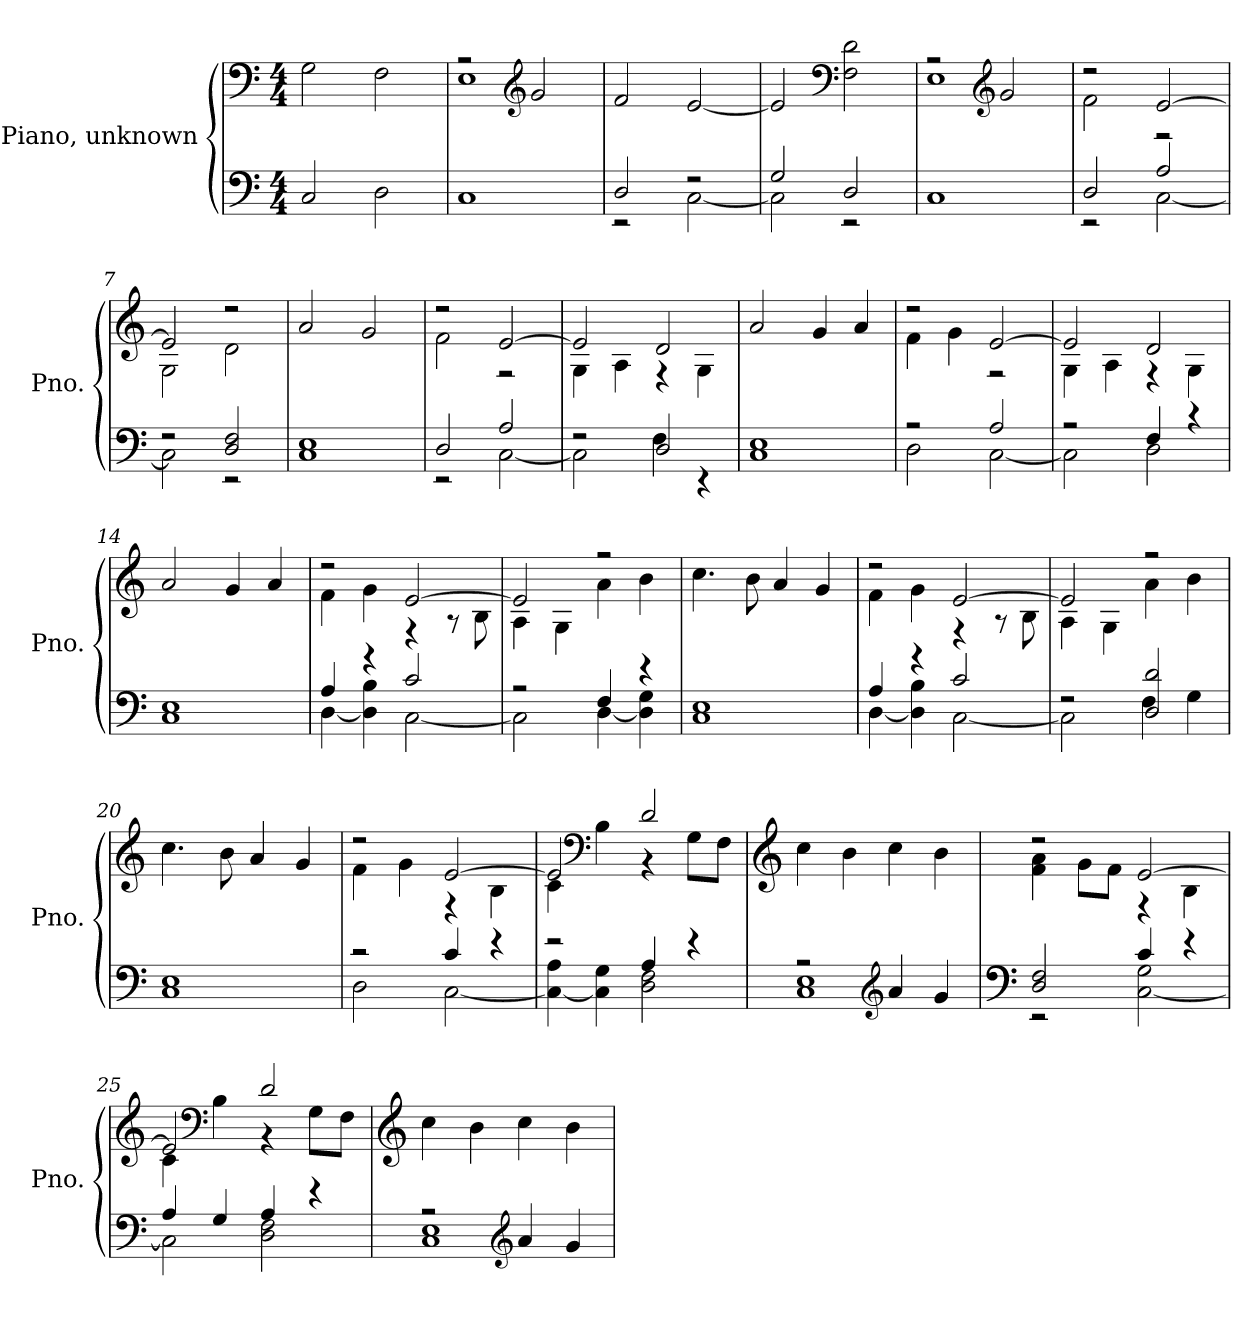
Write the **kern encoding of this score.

**kern	**kern
*part1	*part1
*staff2	*staff1
*I"Piano, unknown	*
*I'Pno.	*
*clefF4	*clefF4
*k[]	*k[]
*M4/4	*M4/4
*MM147	*MM147
=1	=1
2C/	2G\
2D\	2F\
=2	=2
*	*^
1C	2r	1E
*	*clefG2	*
.	2g/	.
*	*v	*v
=3	=3
*^	*
2D/	2r	2f/
2r	[2C\	[2e/
=4	=4	=4
2G/	2C\]	2e/]
*	*	*clefF4
2D/	2r	2F\ 2d\
*v	*v	*
=5	=5
*	*^
1C	2r	1E
*	*clefG2	*
.	2g/	.
=6	=6	=6
*^	*	*
2D/	2r	2r	2f\
2A/	[2C\	[2e/	2r
=7	=7	=7	=7
2r	2C\]	2e/]	2G\
2D/ 2F/	2r	2r	2d\
*v	*v	*	*
*	*v	*v
=8	=8
1C 1E	2a/
.	2g/
=9	=9
*^	*^
2D/	2r	2r	2f\
2A/	[2C\	[2e/	2r
=10	=10	=10	=10
2r	2C\]	2e/]	4G\
.	.	.	4A\
2D/	4F\	2d/	4r
.	4r	.	4G\
*v	*v	*	*
*	*v	*v
!!LO:LB:g=z
=11	=11
1C 1E	2a/
.	4g/
.	4a/
=12	=12
*^	*^
2r	2D\	2r	4f\
.	.	.	4g\
2A/	[2C\	[2e/	2r
=13	=13	=13	=13
2r	2C\]	2e/]	4G\
.	.	.	4A\
4F/	2D\	2d/	4r
4r	.	.	4G\
*v	*v	*	*
*	*v	*v
=14	=14
1C 1E	2a/
.	4g/
.	4a/
=15	=15
*^	*^
4A/	[4D\	2r	4f\
4r	4D\] 4B\	.	4g\
2c/	[2C\	[2e/	4r
.	.	.	8r
.	.	.	8B\
=16	=16	=16	=16
2r	2C\]	2e/]	4A\
.	.	.	4G\
4F/	[4D\	2r	4a\
4r	4D\] 4G\	.	4b\
*v	*v	*	*
*	*v	*v
=17	=17
1C 1E	4.cc\
.	8b\
.	4a/
.	4g/
=18	=18
*^	*^
4A/	[4D\	2r	4f\
4r	4D\] 4B\	.	4g\
2c/	[2C\	[2e/	4r
.	.	.	8r
.	.	.	8B\
!!LO:LB:g=z	!!
=19	=19	=19	=19
2r	2C\]	2e/]	4A\
.	.	.	4G\
2D/ 2d/	4F\	2r	4a\
.	4G\	.	4b\
*v	*v	*	*
*	*v	*v
=20	=20
1C 1E	4.cc\
.	8b\
.	4a/
.	4g/
=21	=21
*^	*^
2r	2D\	2r	4f\
.	.	.	4g\
4c/	[2C\	[2e/	4r
4r	.	.	4B\
=22	=22	=22	=22
2r	4C\_ 4A\	2e/]	4c\
*	*	*clefF4	*
.	4C\] 4G\	.	4B\
4A/	2D\ 2F\	2d/	4r
4r	.	.	8G\L
.	.	.	8F\J
*	*	*v	*v
=23	=23	=23
*	*	*clefG2
2r	1C 1E	4cc\
.	.	4b\
*clefG2	*	*
4a/	.	4cc\
4g/	.	4b\
=24	=24	=24
*clefF4	*	*
*	*	*^
2D/ 2F/	2r	2r	4f\ 4a\
.	.	.	8g\L
.	.	.	8f\J
4c/	[2C\ 2G\	[2e/	4r
4r	.	.	4B\
!!LO:LB:g=z	!!
=25	=25	=25	=25
4A/	2C\]	2e/]	4c\
*	*	*clefF4	*
4G/	.	.	4B\
4A/	2D\ 2F\	2d/	4r
4r	.	.	8G\L
.	.	.	8F\J
*	*	*v	*v
=26	=26	=26
*	*	*clefG2
2r	1C 1E	4cc\
.	.	4b\
*clefG2	*	*
4a/	.	4cc\
4g/	.	4b\
*v	*v	*
=	=
*-	*-
